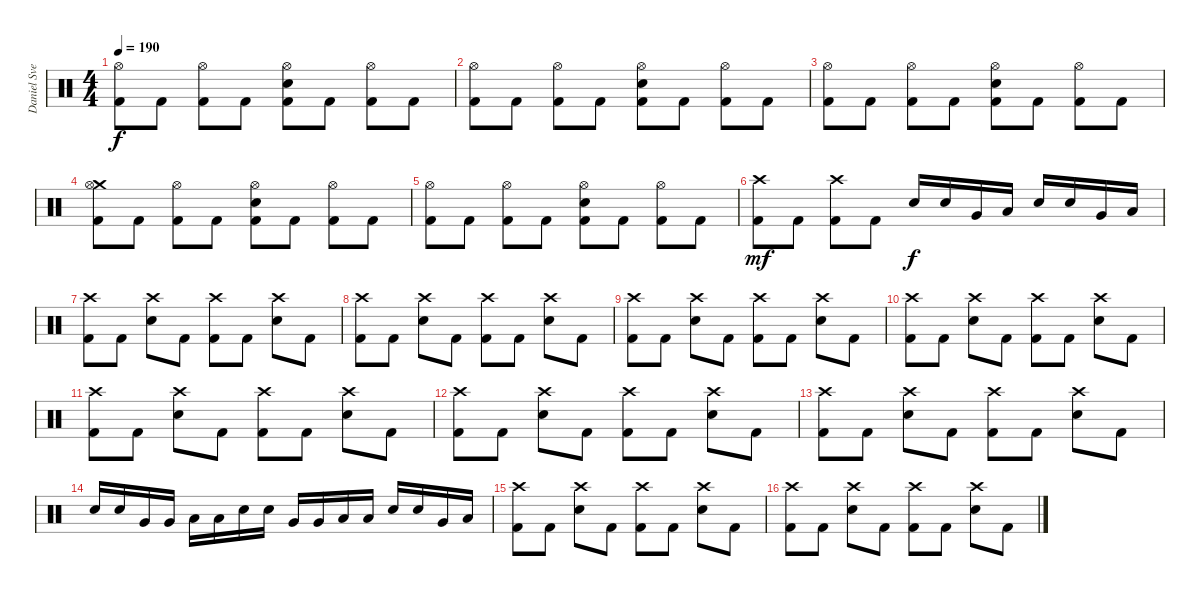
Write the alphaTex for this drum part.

\track ("Daniel Svensson" "Daniel Sve") {instrument percussion}
\staff {score}
\articulation defaults
\ts (4 4)
\tempo 190
\clef neutral
\ks c
("Hi-Hat (open)" "Kick (hit) 2").8{dy f} "Kick (hit) 2".8 ("Hi-Hat (open)" "Kick (hit) 2").8 "Kick (hit) 2".8 ("Hi-Hat (open)" "Electric Snare (hit)" "Kick (hit) 2").8 "Kick (hit) 2".8 ("Hi-Hat (open)" "Kick (hit) 2").8 "Kick (hit) 2".8 |
("Hi-Hat (open)" "Kick (hit) 2").8 "Kick (hit) 2".8 ("Hi-Hat (open)" "Kick (hit) 2").8 "Kick (hit) 2".8 ("Hi-Hat (open)" "Electric Snare (hit)" "Kick (hit) 2").8 "Kick (hit) 2".8 ("Hi-Hat (open)" "Kick (hit) 2").8 "Kick (hit) 2".8 |
("Hi-Hat (open)" "Kick (hit) 2").8 "Kick (hit) 2".8 ("Hi-Hat (open)" "Kick (hit) 2").8 "Kick (hit) 2".8 ("Hi-Hat (open)" "Electric Snare (hit)" "Kick (hit) 2").8 "Kick (hit) 2".8 ("Hi-Hat (open)" "Kick (hit) 2").8 "Kick (hit) 2".8 |
("Crash medium (hit)" "Hi-Hat (open)" "Kick (hit) 2").8 "Kick (hit) 2".8 ("Hi-Hat (open)" "Kick (hit) 2").8 "Kick (hit) 2".8 ("Hi-Hat (open)" "Electric Snare (hit)" "Kick (hit) 2").8 "Kick (hit) 2".8 ("Hi-Hat (open)" "Kick (hit) 2").8 "Kick (hit) 2".8 |
("Hi-Hat (open)" "Kick (hit) 2").8 "Kick (hit) 2".8 ("Hi-Hat (open)" "Kick (hit) 2").8 "Kick (hit) 2".8 ("Hi-Hat (open)" "Electric Snare (hit)" "Kick (hit) 2").8 "Kick (hit) 2".8 ("Hi-Hat (open)" "Kick (hit) 2").8 "Kick (hit) 2".8 |
("Crash high (hit)" "Kick (hit) 2").8{dy mf} "Kick (hit) 2".8 ("Crash high (hit)" "Kick (hit) 2").8 "Kick (hit) 2".8 "Electric Snare (hit)".16{dy f} "Electric Snare (hit)".16 "Very Low Tom (hit)".16 "Low Floor Tom (hit)".16 "Electric Snare (hit)".16 "Electric Snare (hit)".16 "Very Low Tom (hit)".16 "Low Floor Tom (hit)".16 |
("Crash high (hit)" "Kick (hit) 2").8 "Kick (hit) 2".8 ("Crash high (hit)" "Electric Snare (hit)").8 "Kick (hit) 2".8 ("Crash high (hit)" "Kick (hit) 2").8 "Kick (hit) 2".8 ("Crash high (hit)" "Electric Snare (hit)").8 "Kick (hit) 2".8 |
("Crash high (hit)" "Kick (hit) 2").8 "Kick (hit) 2".8 ("Crash high (hit)" "Electric Snare (hit)").8 "Kick (hit) 2".8 ("Crash high (hit)" "Kick (hit) 2").8 "Kick (hit) 2".8 ("Crash high (hit)" "Electric Snare (hit)").8 "Kick (hit) 2".8 |
("Crash high (hit)" "Kick (hit) 2").8 "Kick (hit) 2".8 ("Crash high (hit)" "Electric Snare (hit)").8 "Kick (hit) 2".8 ("Crash high (hit)" "Kick (hit) 2").8 "Kick (hit) 2".8 ("Crash high (hit)" "Electric Snare (hit)").8 "Kick (hit) 2".8 |
("Crash high (hit)" "Kick (hit) 2").8 "Kick (hit) 2".8 ("Crash high (hit)" "Electric Snare (hit)").8 "Kick (hit) 2".8 ("Crash high (hit)" "Kick (hit) 2").8 "Kick (hit) 2".8 ("Crash high (hit)" "Electric Snare (hit)").8 "Kick (hit) 2".8 |
("Crash high (hit)" "Kick (hit) 2").8 "Kick (hit) 2".8 ("Crash high (hit)" "Electric Snare (hit)").8 "Kick (hit) 2".8 ("Crash high (hit)" "Kick (hit) 2").8 "Kick (hit) 2".8 ("Crash high (hit)" "Electric Snare (hit)").8 "Kick (hit) 2".8 |
("Crash high (hit)" "Kick (hit) 2").8 "Kick (hit) 2".8 ("Crash high (hit)" "Electric Snare (hit)").8 "Kick (hit) 2".8 ("Crash high (hit)" "Kick (hit) 2").8 "Kick (hit) 2".8 ("Crash high (hit)" "Electric Snare (hit)").8 "Kick (hit) 2".8 |
("Crash high (hit)" "Kick (hit) 2").8 "Kick (hit) 2".8 ("Crash high (hit)" "Electric Snare (hit)").8 "Kick (hit) 2".8 ("Crash high (hit)" "Kick (hit) 2").8 "Kick (hit) 2".8 ("Crash high (hit)" "Electric Snare (hit)").8 "Kick (hit) 2".8 |
"Electric Snare (hit)".16 "Electric Snare (hit)".16 "Very Low Tom (hit)".16 "Very Low Tom (hit)".16 "Low Floor Tom (hit)".16 "Low Floor Tom (hit)".16 "Electric Snare (hit)".16 "Electric Snare (hit)".16 "Very Low Tom (hit)".16 "Very Low Tom (hit)".16 "Low Floor Tom (hit)".16 "Low Floor Tom (hit)".16 "Electric Snare (hit)".16 "Electric Snare (hit)".16 "Very Low Tom (hit)".16 "Low Floor Tom (hit)".16 |
("Crash high (hit)" "Kick (hit) 2").8 "Kick (hit) 2".8 ("Crash high (hit)" "Electric Snare (hit)").8 "Kick (hit) 2".8 ("Crash high (hit)" "Kick (hit) 2").8 "Kick (hit) 2".8 ("Crash high (hit)" "Electric Snare (hit)").8 "Kick (hit) 2".8 |
("Crash high (hit)" "Kick (hit) 2").8 "Kick (hit) 2".8 ("Crash high (hit)" "Electric Snare (hit)").8 "Kick (hit) 2".8 ("Crash high (hit)" "Kick (hit) 2").8 "Kick (hit) 2".8 ("Crash high (hit)" "Electric Snare (hit)").8 "Kick (hit) 2".8
